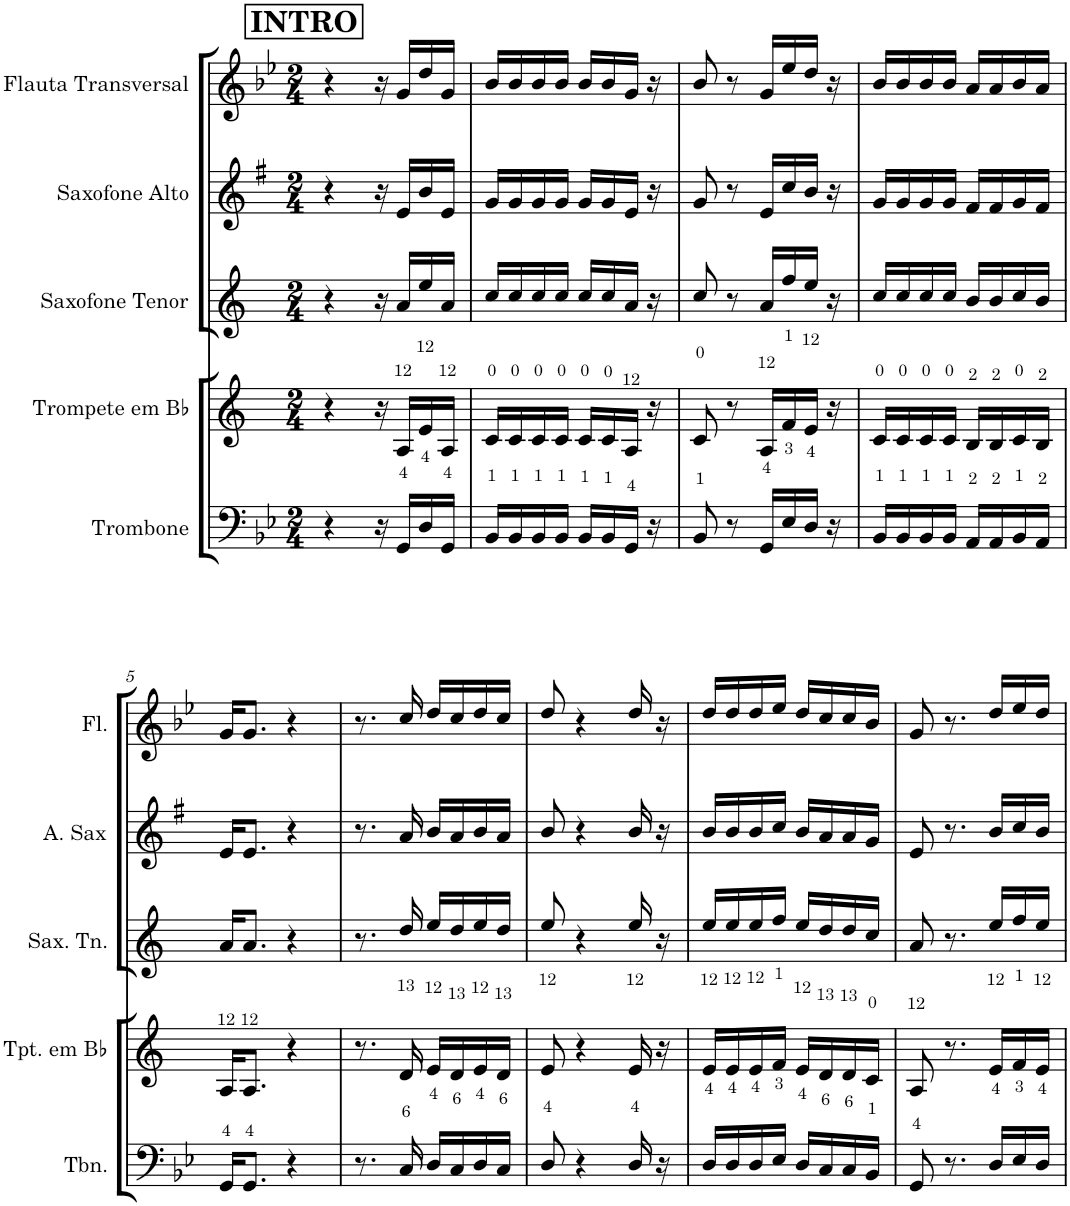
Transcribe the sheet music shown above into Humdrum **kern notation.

**kern	**kern	**kern	**kern	**kern
*part5	*part4	*part3	*part2	*part1
*staff5	*staff4	*staff3	*staff2	*staff1
*I"Trombone	*I"Trompete em Bb	*I"Saxofone Tenor	*I"Saxofone Alto	*I"Flauta Transversal
*I'Tbn.	*I'Tpt. em Bb	*I'Sax. Tn.	*	*I'Fl.
*clefF4	*clefG2	*clefG2	*clefG2	*clefG2
*	*Trd1c2	*Trd8c14	*Trd5c9	*
*k[b-e-]	*k[]	*k[]	*k[f#]	*k[b-e-]
*M2/4	*M2/4	*M2/4	*M2/4	*M2/4
!!LO:REH:place=s1:a:B:cj:fs=14:t=INTRO
=1	=1	=1	=1	=1
4r	4r	4r	4r	4r
16r	16r	16r	16r	16r
16GG/LL	16A/LL	16a/LL	16e/LL	16g/LL
16D/	16e/	16ee/	16b/	16dd/
16GG/JJ	16A/JJ	16a/JJ	16e/JJ	16g/JJ
=2	=2	=2	=2	=2
16BB-/LL	16c/LL	16cc/LL	16g/LL	16b-/LL
16BB-/	16c/	16cc/	16g/	16b-/
16BB-/	16c/	16cc/	16g/	16b-/
16BB-/JJ	16c/JJ	16cc/JJ	16g/JJ	16b-/JJ
16BB-/LL	16c/LL	16cc/LL	16g/LL	16b-/LL
16BB-/	16c/	16cc/	16g/	16b-/
16GG/JJ	16A/JJ	16a/JJ	16e/JJ	16g/JJ
16r	16r	16r	16r	16r
=3	=3	=3	=3	=3
8BB-/	8c/	8cc/	8g/	8b-/
8r	8r	8r	8r	8r
16GG/LL	16A/LL	16a/LL	16e/LL	16g/LL
16E-/	16f/	16ff/	16cc/	16ee-/
16D/JJ	16e/JJ	16ee/JJ	16b/JJ	16dd/JJ
16r	16r	16r	16r	16r
=4	=4	=4	=4	=4
16BB-/LL	16c/LL	16cc/LL	16g/LL	16b-/LL
16BB-/	16c/	16cc/	16g/	16b-/
16BB-/	16c/	16cc/	16g/	16b-/
16BB-/JJ	16c/JJ	16cc/JJ	16g/JJ	16b-/JJ
16AA/LL	16B/LL	16b/LL	16f#/LL	16a/LL
16AA/	16B/	16b/	16f#/	16a/
16BB-/	16c/	16cc/	16g/	16b-/
16AA/JJ	16B/JJ	16b/JJ	16f#/JJ	16a/JJ
!!LO:LB:g=z
=5	=5	=5	=5	=5
16GG/KL	16A/KL	16a/KL	16e/KL	16g/KL
8.GG/J	8.A/J	8.a/J	8.e/J	8.g/J
4r	4r	4r	4r	4r
=6	=6	=6	=6	=6
8.r	8.r	8.r	8.r	8.r
16C/	16d/	16dd/	16a/	16cc/
16D/LL	16e/LL	16ee/LL	16b/LL	16dd/LL
16C/	16d/	16dd/	16a/	16cc/
16D/	16e/	16ee/	16b/	16dd/
16C/JJ	16d/JJ	16dd/JJ	16a/JJ	16cc/JJ
=7	=7	=7	=7	=7
8D/	8e/	8ee/	8b/	8dd/
4r	4r	4r	4r	4r
16D/	16e/	16ee/	16b/	16dd/
16r	16r	16r	16r	16r
=8	=8	=8	=8	=8
16D/LL	16e/LL	16ee/LL	16b/LL	16dd/LL
16D/	16e/	16ee/	16b/	16dd/
16D/	16e/	16ee/	16b/	16dd/
16E-/JJ	16f/JJ	16ff/JJ	16cc/JJ	16ee-/JJ
16D/LL	16e/LL	16ee/LL	16b/LL	16dd/LL
16C/	16d/	16dd/	16a/	16cc/
16C/	16d/	16dd/	16a/	16cc/
16BB-/JJ	16c/JJ	16cc/JJ	16g/JJ	16b-/JJ
=9	=9	=9	=9	=9
8GG/	8A/	8a/	8e/	8g/
8.r	8.r	8.r	8.r	8.r
16D/LL	16e/LL	16ee/LL	16b/LL	16dd/LL
16E-/	16f/	16ff/	16cc/	16ee-/
16D/JJ	16e/JJ	16ee/JJ	16b/JJ	16dd/JJ
=	=	=	=	=
*-	*-	*-	*-	*-
